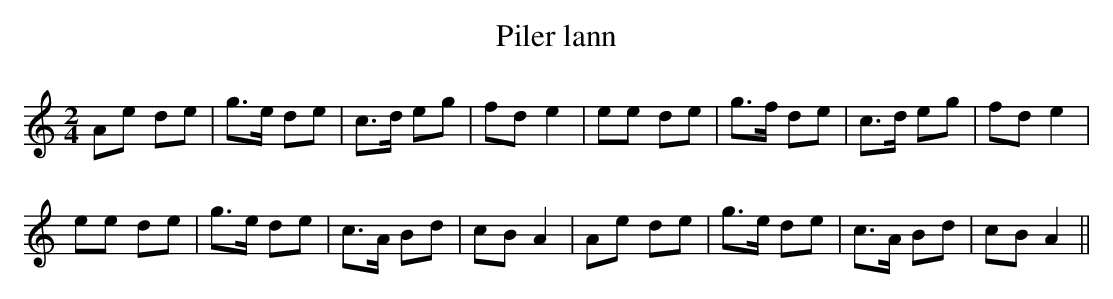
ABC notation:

X:1
T:Piler lann
M:2/4
L:1/8
K:C
Ae de|g>e de|c>d eg|fd e2|ee de|g>f de|c>d eg|fd e2|
ee de|\
g>e de|c>A Bd|cB A2|Ae de|g>e de|c>A Bd|cB A2||
